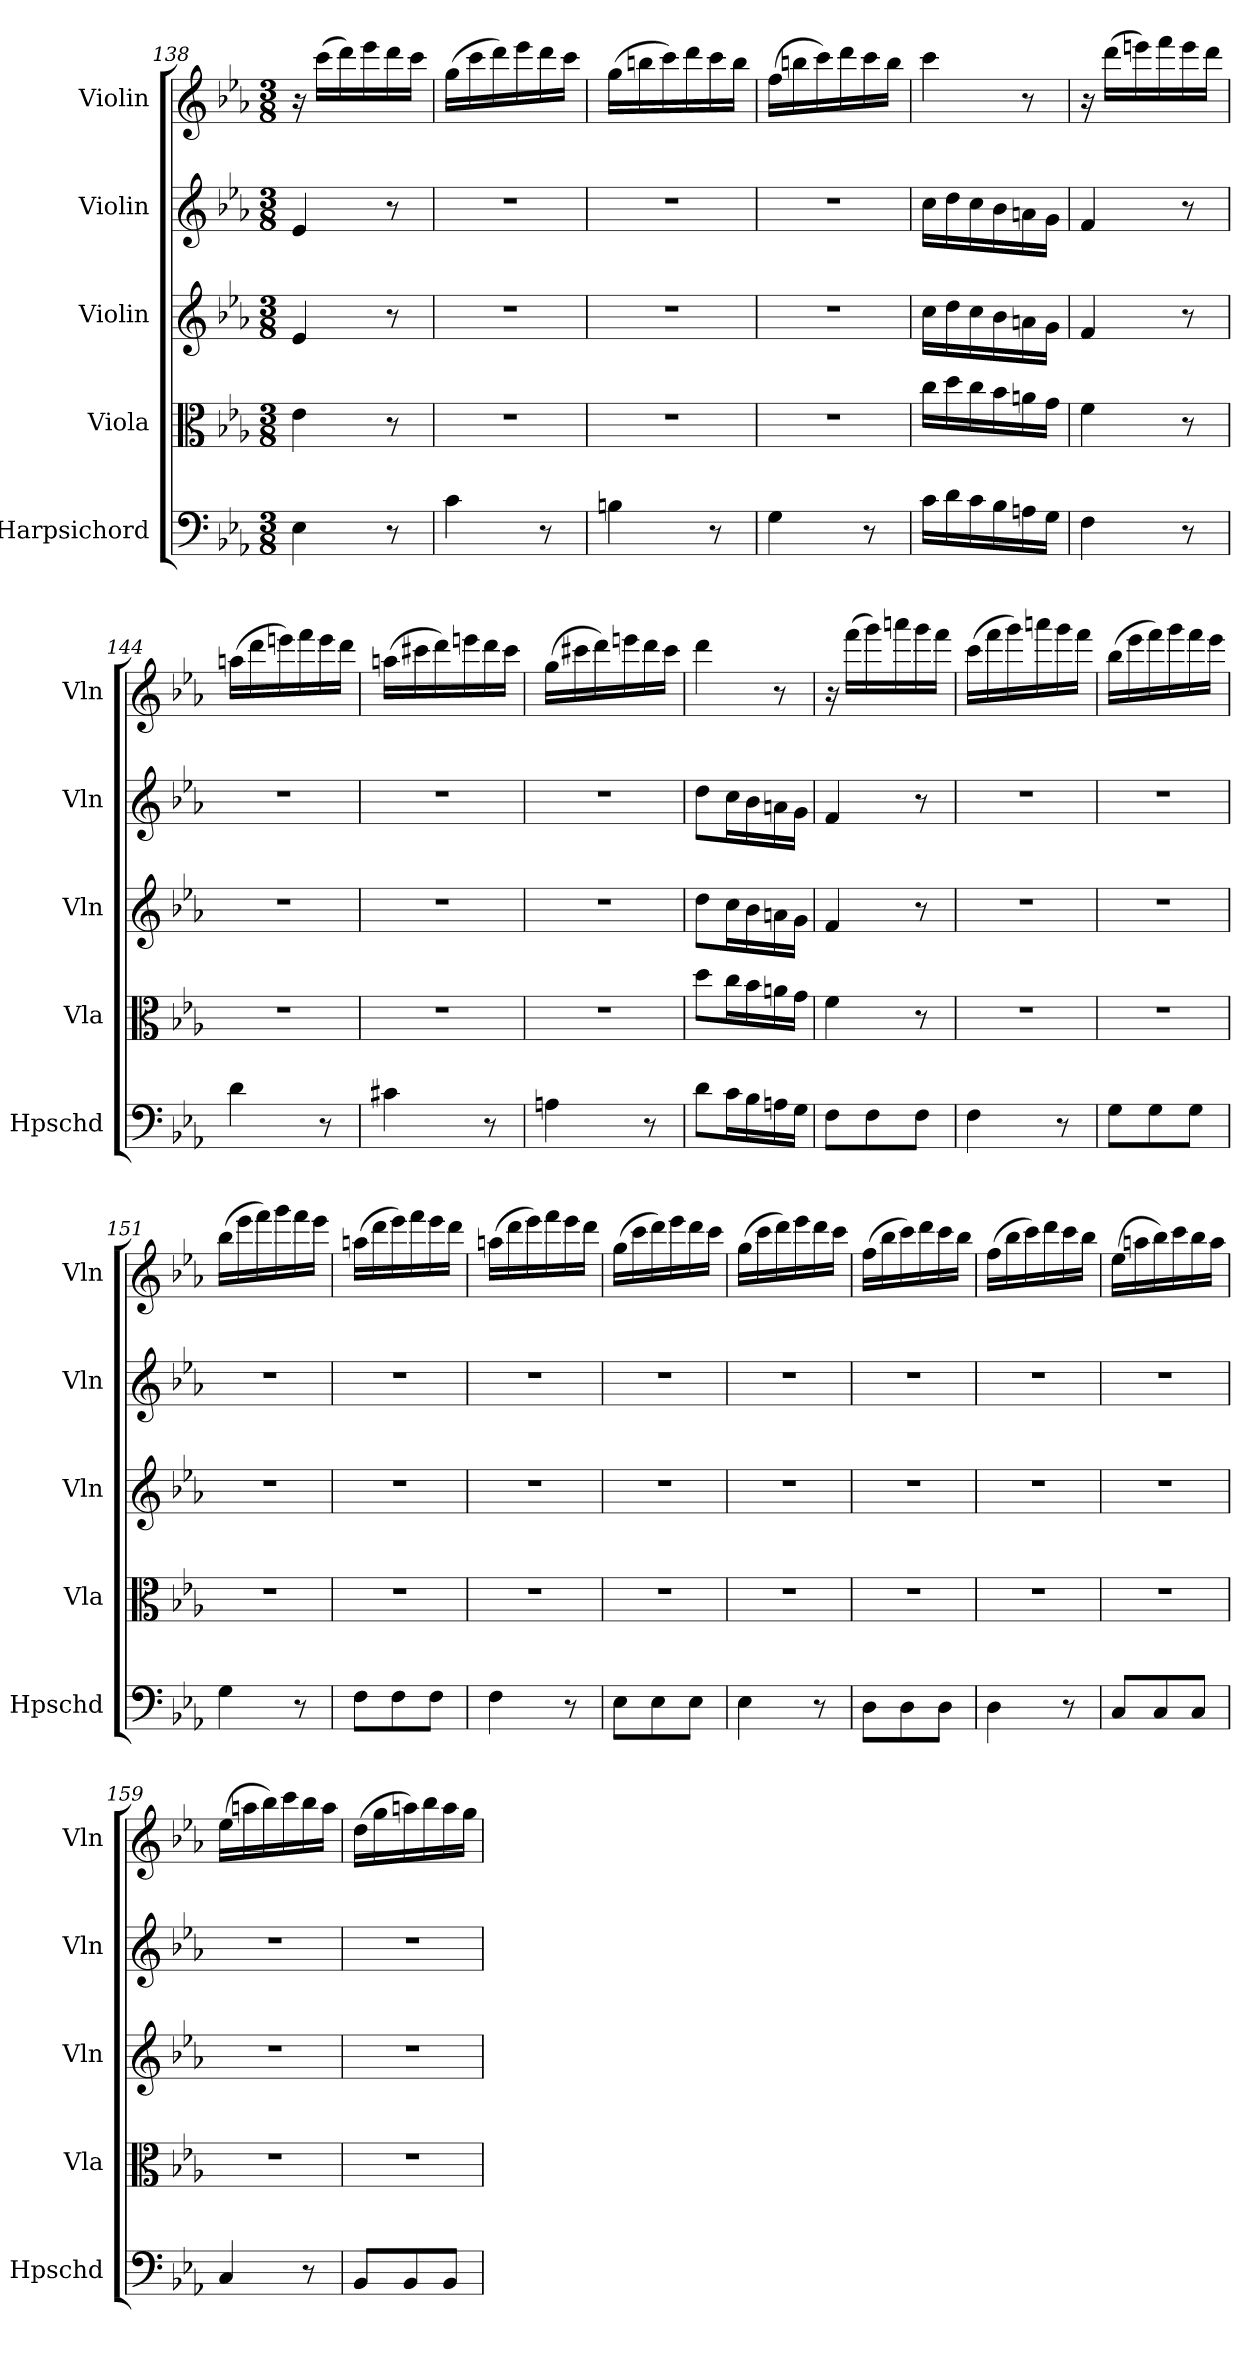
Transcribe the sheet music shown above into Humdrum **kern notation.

**kern	**kern	**kern	**kern	**kern
*part5	*part4	*part3	*part2	*part1
*staff5	*staff4	*staff3	*staff2	*staff1
*I"Harpsichord	*I"Viola	*I"Violin	*I"Violin	*I"Violin
*I'Hpschd	*I'Vla	*I'Vln	*I'Vln	*I'Vln
*clefF4	*clefC3	*clefG2	*clefG2	*clefG2
*k[b-e-a-]	*k[b-e-a-]	*k[b-e-a-]	*k[b-e-a-]	*k[b-e-a-]
*E-:	*E-:	*E-:	*E-:	*E-:
*M3/8	*M3/8	*M3/8	*M3/8	*M3/8
=138	=138	=138	=138	=138
4E-\	4e-\	4e-/	4e-/	16r
.	.	.	.	(16ccc\LL
.	.	.	.	16ddd\)
.	.	.	.	16eee-\
8r	8r	8r	8r	16ddd\
.	.	.	.	16ccc\JJ
=139	=139	=139	=139	=139
4c\	4.r	4.r	4.r	(16gg\LL
.	.	.	.	16ccc\
.	.	.	.	16ddd\)
.	.	.	.	16eee-\
8r	.	.	.	16ddd\
.	.	.	.	16ccc\JJ
=140	=140	=140	=140	=140
4Bn\	4.r	4.r	4.r	(16gg\LL
.	.	.	.	16bbn\
.	.	.	.	16ccc\)
.	.	.	.	16ddd\
8r	.	.	.	16ccc\
.	.	.	.	16bb\JJ
=141	=141	=141	=141	=141
4G\	4.r	4.r	4.r	(16ff\LL
.	.	.	.	16bbn\
.	.	.	.	16ccc\)
.	.	.	.	16ddd\
8r	.	.	.	16ccc\
.	.	.	.	16bb\JJ
=142	=142	=142	=142	=142
16c\LL	16cc\LL	16cc\LL	16cc\LL	4ccc\
16d\	16dd\	16dd\	16dd\	.
16c\	16cc\	16cc\	16cc\	.
16B-\	16b-\	16b-\	16b-\	.
16An\	16an\	16an\	16an\	8r
16G\JJ	16g\JJ	16g\JJ	16g\JJ	.
=143	=143	=143	=143	=143
4F\	4f\	4f/	4f/	16r
.	.	.	.	(16ddd\LL
.	.	.	.	16eeen\)
.	.	.	.	16fff\
8r	8r	8r	8r	16eee\
.	.	.	.	16ddd\JJ
=144	=144	=144	=144	=144
4d\	4.r	4.r	4.r	(16aan\LL
.	.	.	.	16ddd\
.	.	.	.	16eeen\)
.	.	.	.	16fff\
8r	.	.	.	16eee\
.	.	.	.	16ddd\JJ
=145	=145	=145	=145	=145
4c#X\	4.r	4.r	4.r	(16aan\LL
.	.	.	.	16ccc#X\
.	.	.	.	16ddd\)
.	.	.	.	16eeen\
8r	.	.	.	16ddd\
.	.	.	.	16ccc#\JJ
=146	=146	=146	=146	=146
4An\	4.r	4.r	4.r	(16gg\LL
.	.	.	.	16ccc#X\
.	.	.	.	16ddd\)
.	.	.	.	16eeen\
8r	.	.	.	16ddd\
.	.	.	.	16ccc#\JJ
=147	=147	=147	=147	=147
8d\L	8dd\L	8dd\L	8dd\L	4ddd\
16c\L	16cc\L	16cc\L	16cc\L	.
16B-\	16b-\	16b-\	16b-\	.
16An\	16an\	16an\	16an\	8r
16G\JJ	16g\JJ	16g\JJ	16g\JJ	.
=148	=148	=148	=148	=148
8F\L	4f\	4f/	4f/	16r
.	.	.	.	(16fff\LL
8F\	.	.	.	16ggg\)
.	.	.	.	16aaan\
8F\J	8r	8r	8r	16ggg\
.	.	.	.	16fff\JJ
=149	=149	=149	=149	=149
4F\	4.r	4.r	4.r	(16ccc\LL
.	.	.	.	16fff\
.	.	.	.	16ggg\)
.	.	.	.	16aaan\
8r	.	.	.	16ggg\
.	.	.	.	16fff\JJ
=150	=150	=150	=150	=150
8G\L	4.r	4.r	4.r	(16bb-\LL
.	.	.	.	16eee-\
8G\	.	.	.	16fff\)
.	.	.	.	16ggg\
8G\J	.	.	.	16fff\
.	.	.	.	16eee-\JJ
=151	=151	=151	=151	=151
4G\	4.r	4.r	4.r	(16bb-\LL
.	.	.	.	16eee-\
.	.	.	.	16fff\)
.	.	.	.	16ggg\
8r	.	.	.	16fff\
.	.	.	.	16eee-\JJ
=152	=152	=152	=152	=152
8F\L	4.r	4.r	4.r	(16aan\LL
.	.	.	.	16ddd\
8F\	.	.	.	16eee-\)
.	.	.	.	16fff\
8F\J	.	.	.	16eee-\
.	.	.	.	16ddd\JJ
=153	=153	=153	=153	=153
4F\	4.r	4.r	4.r	(16aan\LL
.	.	.	.	16ddd\
.	.	.	.	16eee-\)
.	.	.	.	16fff\
8r	.	.	.	16eee-\
.	.	.	.	16ddd\JJ
=154	=154	=154	=154	=154
8E-\L	4.r	4.r	4.r	(16gg\LL
.	.	.	.	16ccc\
8E-\	.	.	.	16ddd\)
.	.	.	.	16eee-\
8E-\J	.	.	.	16ddd\
.	.	.	.	16ccc\JJ
=155	=155	=155	=155	=155
4E-\	4.r	4.r	4.r	(16gg\LL
.	.	.	.	16ccc\
.	.	.	.	16ddd\)
.	.	.	.	16eee-\
8r	.	.	.	16ddd\
.	.	.	.	16ccc\JJ
=156	=156	=156	=156	=156
8D\L	4.r	4.r	4.r	(16ff\LL
.	.	.	.	16bb-\
8D\	.	.	.	16ccc\)
.	.	.	.	16ddd\
8D\J	.	.	.	16ccc\
.	.	.	.	16bb-\JJ
=157	=157	=157	=157	=157
4D\	4.r	4.r	4.r	(16ff\LL
.	.	.	.	16bb-\
.	.	.	.	16ccc\)
.	.	.	.	16ddd\
8r	.	.	.	16ccc\
.	.	.	.	16bb-\JJ
=158	=158	=158	=158	=158
8C/L	4.r	4.r	4.r	(16ee-\LL
.	.	.	.	16aan\
8C/	.	.	.	16bb-\)
.	.	.	.	16ccc\
8C/J	.	.	.	16bb-\
.	.	.	.	16aa\JJ
=159	=159	=159	=159	=159
4C/	4.r	4.r	4.r	(16ee-\LL
.	.	.	.	16aan\
.	.	.	.	16bb-\)
.	.	.	.	16ccc\
8r	.	.	.	16bb-\
.	.	.	.	16aa\JJ
=160	=160	=160	=160	=160
8BB-/L	4.r	4.r	4.r	(16dd\LL
.	.	.	.	16gg\
8BB-/	.	.	.	16aan\)
.	.	.	.	16bb-\
8BB-/J	.	.	.	16aa\
.	.	.	.	16gg\JJ
=	=	=	=	=
*-	*-	*-	*-	*-
